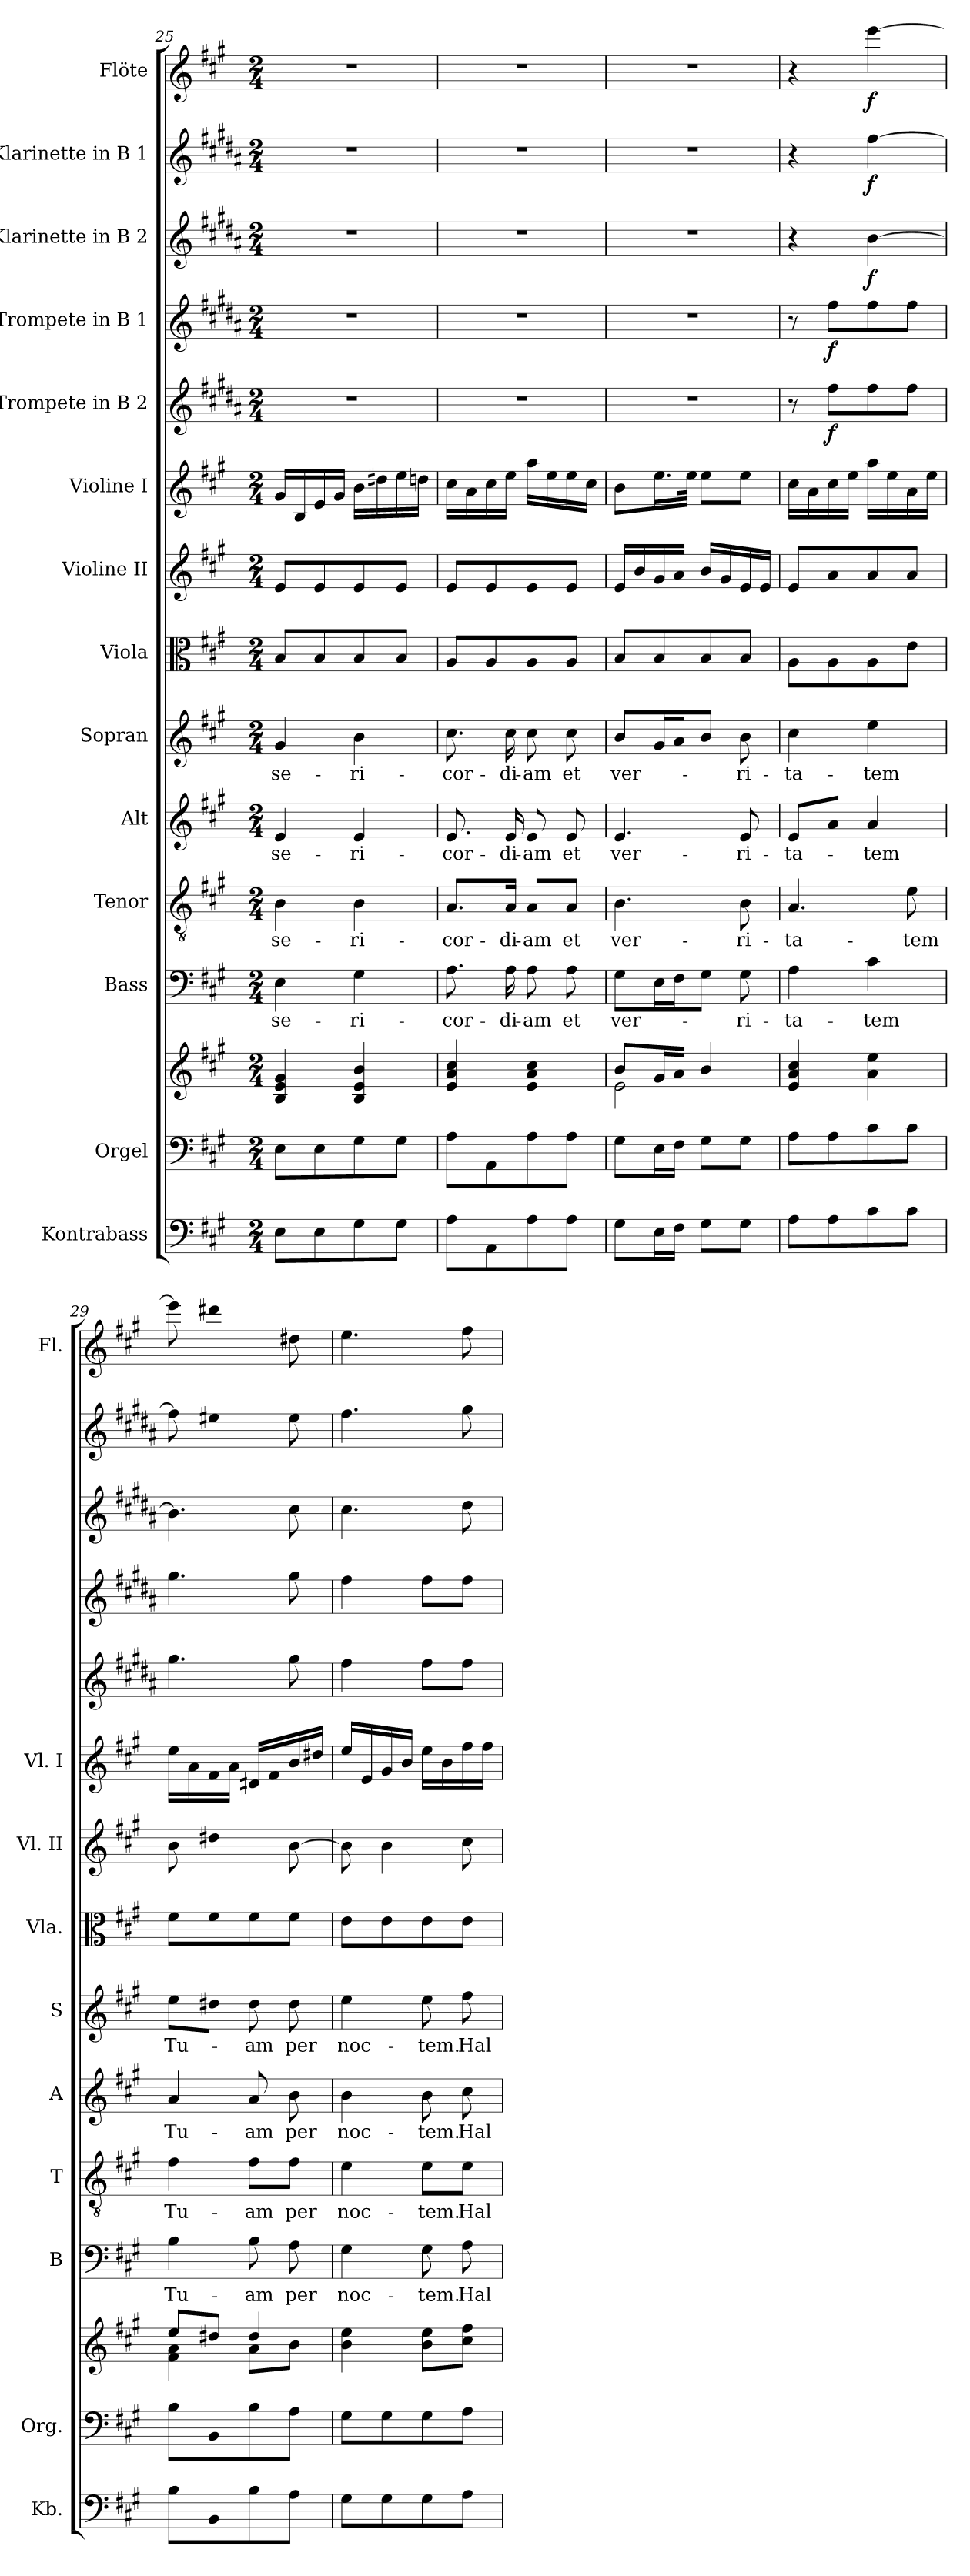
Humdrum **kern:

**kern	**kern	**kern	**kern	**text	**kern	**text	**kern	**text	**kern	**text	**kern	**kern	**kern	**kern	**dynam	**kern	**dynam	**kern	**dynam	**kern	**dynam	**kern	**dynam
*part14	*part13	*part13	*part12	*part12	*part11	*part11	*part10	*part10	*part9	*part9	*part8	*part7	*part6	*part5	*part5	*part4	*part4	*part3	*part3	*part2	*part2	*part1	*part1
*staff15	*staff14	*staff13	*staff12	*staff12	*staff11	*staff11	*staff10	*staff10	*staff9	*staff9	*staff8	*staff7	*staff6	*staff5	*staff5	*staff4	*staff4	*staff3	*staff3	*staff2	*staff2	*staff1	*staff1
*I"Kontrabass	*I"Orgel	*	*I"Bass	*	*I"Tenor	*	*I"Alt	*	*I"Sopran	*	*I"Viola	*I"Violine II	*I"Violine I	*I"Trompete in B 2	*	*I"Trompete in B 1	*	*I"Klarinette in B 2	*	*I"Klarinette in B 1	*	*I"Flöte	*
*I'Kb.	*I'Org.	*	*I'B	*	*I'T	*	*I'A	*	*I'S	*	*I'Vla.	*I'Vl. II	*I'Vl. I	*	*	*	*	*	*	*	*	*I'Fl.	*
*clefF4	*clefF4	*clefG2	*clefF4	*	*clefGv2	*	*clefG2	*	*clefG2	*	*clefC3	*clefG2	*clefG2	*clefG2	*	*clefG2	*	*clefG2	*	*clefG2	*	*clefG2	*
*ITrd7c12	*	*	*	*	*	*	*	*	*	*	*	*	*	*ITrd1c2	*	*ITrd1c2	*	*ITrd1c2	*	*ITrd1c2	*	*	*
*k[f#c#g#]	*k[f#c#g#]	*k[f#c#g#]	*k[f#c#g#]	*	*k[f#c#g#]	*	*k[f#c#g#]	*	*k[f#c#g#]	*	*k[f#c#g#]	*k[f#c#g#]	*k[f#c#g#]	*k[f#c#g#]	*	*k[f#c#g#]	*	*k[f#c#g#]	*	*k[f#c#g#]	*	*k[f#c#g#]	*
*A:	*A:	*A:	*A:	*	*A:	*	*A:	*	*A:	*	*A:	*A:	*A:	*A:	*	*A:	*	*A:	*	*A:	*	*A:	*
*M2/4	*M2/4	*M2/4	*M2/4	*	*M2/4	*	*M2/4	*	*M2/4	*	*M2/4	*M2/4	*M2/4	*M2/4	*	*M2/4	*	*M2/4	*	*M2/4	*	*M2/4	*
=25	=25	=25	=25	=25	=25	=25	=25	=25	=25	=25	=25	=25	=25	=25	=25	=25	=25	=25	=25	=25	=25	=25	=25
!	!	!	!	!LO:LY:b	!	!LO:LY:b	!	!LO:LY:b	!	!LO:LY:b	!	!	!	!	!	!	!	!	!	!	!	!	!
8EE\L	8E\L	4B/ 4e/ 4g#/	4E\	-se-	4B\	-se-	4e/	-se-	4g#/	-se-	8B/L	8e/L	16g#/LL	2r	.	2r	.	2r	.	2r	.	2r	.
.	.	.	.	.	.	.	.	.	.	.	.	.	16B/	.	.	.	.	.	.	.	.	.	.
8EE\	8E\	.	.	.	.	.	.	.	.	.	8B/	8e/	16e/	.	.	.	.	.	.	.	.	.	.
.	.	.	.	.	.	.	.	.	.	.	.	.	16g#/JJ	.	.	.	.	.	.	.	.	.	.
!	!	!	!	!LO:LY:b	!	!LO:LY:b	!	!LO:LY:b	!	!LO:LY:b	!	!	!	!	!	!	!	!	!	!	!	!	!
8GG#\	8G#\	4B/ 4e/ 4b/	4G#\	-ri-	4B\	-ri-	4e/	-ri-	4b\	-ri-	8B/	8e/	16b\LL	.	.	.	.	.	.	.	.	.	.
.	.	.	.	.	.	.	.	.	.	.	.	.	16dd#X\	.	.	.	.	.	.	.	.	.	.
8GG#\J	8G#\J	.	.	.	.	.	.	.	.	.	8B/J	8e/J	16ee\	.	.	.	.	.	.	.	.	.	.
.	.	.	.	.	.	.	.	.	.	.	.	.	16ddn\JJ	.	.	.	.	.	.	.	.	.	.
=26	=26	=26	=26	=26	=26	=26	=26	=26	=26	=26	=26	=26	=26	=26	=26	=26	=26	=26	=26	=26	=26	=26	=26
!	!	!	!	!LO:LY:b	!	!LO:LY:b	!	!LO:LY:b	!	!LO:LY:b	!	!	!	!	!	!	!	!	!	!	!	!	!
8AA\L	8A\L	4e/ 4a/ 4cc#/	8.A\	-cor-	8.A/L	-cor-	8.e/	-cor-	8.cc#\	-cor-	8A/L	8e/L	16cc#\LL	2r	.	2r	.	2r	.	2r	.	2r	.
.	.	.	.	.	.	.	.	.	.	.	.	.	16a\	.	.	.	.	.	.	.	.	.	.
8AAA\	8AA\	.	.	.	.	.	.	.	.	.	8A/	8e/	16cc#\	.	.	.	.	.	.	.	.	.	.
!	!	!	!	!LO:LY:b	!	!LO:LY:b	!	!LO:LY:b	!	!LO:LY:b	!	!	!	!	!	!	!	!	!	!	!	!	!
.	.	.	16A\	-di-	16A/Jk	-di-	16e/	-di-	16cc#\	-di-	.	.	16ee\JJ	.	.	.	.	.	.	.	.	.	.
!	!	!	!	!LO:LY:b	!	!LO:LY:b	!	!LO:LY:b	!	!LO:LY:b	!	!	!	!	!	!	!	!	!	!	!	!	!
8AA\	8A\	4e/ 4a/ 4cc#/	8A\	-am	8A/L	-am	8e/	-am	8cc#\	-am	8A/	8e/	16aa\LL	.	.	.	.	.	.	.	.	.	.
.	.	.	.	.	.	.	.	.	.	.	.	.	16ee\	.	.	.	.	.	.	.	.	.	.
!	!	!	!	!LO:LY:b	!	!LO:LY:b	!	!LO:LY:b	!	!LO:LY:b	!	!	!	!	!	!	!	!	!	!	!	!	!
8AA\J	8A\J	.	8A\	et	8A/J	et	8e/	et	8cc#\	et	8A/J	8e/J	16ee\	.	.	.	.	.	.	.	.	.	.
.	.	.	.	.	.	.	.	.	.	.	.	.	16cc#\JJ	.	.	.	.	.	.	.	.	.	.
=27	=27	=27	=27	=27	=27	=27	=27	=27	=27	=27	=27	=27	=27	=27	=27	=27	=27	=27	=27	=27	=27	=27	=27
*	*	*^	*	*	*	*	*	*	*	*	*	*	*	*	*	*	*	*	*	*	*	*	*
!	!	!	!	!	!LO:LY:b	!	!LO:LY:b	!	!LO:LY:b	!	!LO:LY:b	!	!	!	!	!	!	!	!	!	!	!	!	!
8GG#\L	8G#\L	8b/L	2e\	8G#\L	ver-	4.B\	ver-	4.e/	ver-	8b/L	ver-	8B/L	16e/LL	8b\L	2r	.	2r	.	2r	.	2r	.	2r	.
.	.	.	.	.	.	.	.	.	.	.	.	.	16b/	.	.	.	.	.	.	.	.	.	.	.
16EE\L	16E\L	16g#/L	.	16E\L	.	.	.	.	.	16g#/L	.	8B/	16g#/	16.ee\L	.	.	.	.	.	.	.	.	.	.
16FF#\JJ	16F#\JJ	16a/JJ	.	16F#\J	.	.	.	.	.	16a/J	.	.	16a/JJ	.	.	.	.	.	.	.	.	.	.	.
.	.	.	.	.	.	.	.	.	.	.	.	.	.	32ee\JJk	.	.	.	.	.	.	.	.	.	.
8GG#\L	8G#\L	4b/	.	8G#\J	.	.	.	.	.	8b/J	.	8B/	16b/LL	8ee\L	.	.	.	.	.	.	.	.	.	.
.	.	.	.	.	.	.	.	.	.	.	.	.	16g#/	.	.	.	.	.	.	.	.	.	.	.
!	!	!	!	!	!LO:LY:b	!	!LO:LY:b	!	!LO:LY:b	!	!LO:LY:b	!	!	!	!	!	!	!	!	!	!	!	!	!
8GG#\J	8G#\J	.	.	8G#\	-ri-	8B\	-ri-	8e/	-ri-	8b\	-ri-	8B/J	16e/	8ee\J	.	.	.	.	.	.	.	.	.	.
.	.	.	.	.	.	.	.	.	.	.	.	.	16e/JJ	.	.	.	.	.	.	.	.	.	.	.
*	*	*v	*v	*	*	*	*	*	*	*	*	*	*	*	*	*	*	*	*	*	*	*	*	*
=28	=28	=28	=28	=28	=28	=28	=28	=28	=28	=28	=28	=28	=28	=28	=28	=28	=28	=28	=28	=28	=28	=28	=28
!	!	!	!	!LO:LY:b	!	!LO:LY:b	!	!LO:LY:b	!	!LO:LY:b	!	!	!	!	!	!	!	!	!	!	!	!	!
8AA\L	8A\L	4e/ 4a/ 4cc#/	4A\	-ta-	4.A/	-ta-	8e/L	-ta-	4cc#\	-ta-	8A\L	8e/L	16cc#\LL	8r	.	8r	.	4r	.	4r	.	4r	.
.	.	.	.	.	.	.	.	.	.	.	.	.	16a\	.	.	.	.	.	.	.	.	.	.
!	!	!	!	!	!	!	!	!	!	!	!	!	!	!	!LO:DY:b	!	!LO:DY:b	!	!	!	!	!	!
8AA\	8A\	.	.	.	.	.	8a/J	.	.	.	8A\	8a/	16cc#\	8ee\L	f	8ee\L	f	.	.	.	.	.	.
.	.	.	.	.	.	.	.	.	.	.	.	.	16ee\JJ	.	.	.	.	.	.	.	.	.	.
!	!	!	!	!LO:LY:b	!	!	!	!LO:LY:b	!	!LO:LY:b	!	!	!	!	!	!	!	!	!LO:DY:b	!	!LO:DY:b	!	!LO:DY:b
8C#\	8c#\	4a\ 4ee\	4c#\	-tem	.	.	4a/	-tem	4ee\	-tem	8A\	8a/	16aa\LL	8ee\	.	8ee\	.	[4a\	f	[4ee\	f	[4eee\	f
.	.	.	.	.	.	.	.	.	.	.	.	.	16ee\	.	.	.	.	.	.	.	.	.	.
!	!	!	!	!	!	!LO:LY:b	!	!	!	!	!	!	!	!	!	!	!	!	!	!	!	!	!
8C#\J	8c#\J	.	.	.	8e\	-tem	.	.	.	.	8e\J	8a/J	16a\	8ee\J	.	8ee\J	.	.	.	.	.	.	.
.	.	.	.	.	.	.	.	.	.	.	.	.	16ee\JJ	.	.	.	.	.	.	.	.	.	.
!!LO:PB:g=z
=29	=29	=29	=29	=29	=29	=29	=29	=29	=29	=29	=29	=29	=29	=29	=29	=29	=29	=29	=29	=29	=29	=29	=29
*	*	*^	*	*	*	*	*	*	*	*	*	*	*	*	*	*	*	*	*	*	*	*	*
!	!	!	!	!	!LO:LY:b	!	!LO:LY:b	!	!LO:LY:b	!	!LO:LY:b	!	!	!	!	!	!	!	!	!	!	!	!	!
8BB\L	8B\L	8ee/L	4f#\ 4a\	4B\	Tu-	4f#\	Tu-	4a/	Tu-	8ee\L	Tu-	8f#\L	8b\	16ee\LL	4.ff#\	.	4.ff#\	.	4.a\]	.	8ee\]	.	8eee\]	.
.	.	.	.	.	.	.	.	.	.	.	.	.	.	16a\	.	.	.	.	.	.	.	.	.	.
8BBB\	8BB\	8dd#X/J	.	.	.	.	.	.	.	8dd#X\J	.	8f#\	4dd#X\	16f#\	.	.	.	.	.	.	4dd#X\	.	4ddd#X\	.
.	.	.	.	.	.	.	.	.	.	.	.	.	.	16a\JJ	.	.	.	.	.	.	.	.	.	.
!	!	!	!	!	!LO:LY:b	!	!LO:LY:b	!	!LO:LY:b	!	!LO:LY:b	!	!	!	!	!	!	!	!	!	!	!	!	!
8BB\	8B\	4dd#/	8a\L	8B\	-am	8f#\L	-am	8a/	-am	8dd#\	-am	8f#\	.	16d#X/LL	.	.	.	.	.	.	.	.	.	.
.	.	.	.	.	.	.	.	.	.	.	.	.	.	16f#/	.	.	.	.	.	.	.	.	.	.
!	!	!	!	!	!LO:LY:b	!	!LO:LY:b	!	!LO:LY:b	!	!LO:LY:b	!	!	!	!	!	!	!	!	!	!	!	!	!
8AA\J	8A\J	.	8b\J	8A\	per	8f#\J	per	8b\	per	8dd#\	per	8f#\J	[8b\	16b/	8ff#\	.	8ff#\	.	8b\	.	8dd#\	.	8dd#X\	.
.	.	.	.	.	.	.	.	.	.	.	.	.	.	16dd#X/JJ	.	.	.	.	.	.	.	.	.	.
*	*	*v	*v	*	*	*	*	*	*	*	*	*	*	*	*	*	*	*	*	*	*	*	*	*
=30	=30	=30	=30	=30	=30	=30	=30	=30	=30	=30	=30	=30	=30	=30	=30	=30	=30	=30	=30	=30	=30	=30	=30
!	!	!	!	!LO:LY:b	!	!LO:LY:b	!	!LO:LY:b	!	!LO:LY:b	!	!	!	!	!	!	!	!	!	!	!	!	!
8GG#\L	8G#\L	4b\ 4ee\	4G#\	noc-	4e\	noc-	4b\	noc-	4ee\	noc-	8e\L	8b\]	16ee/LL	4ee\	.	4ee\	.	4.b\	.	4.ee\	.	4.ee\	.
.	.	.	.	.	.	.	.	.	.	.	.	.	16e/	.	.	.	.	.	.	.	.	.	.
8GG#\	8G#\	.	.	.	.	.	.	.	.	.	8e\	4b\	16g#/	.	.	.	.	.	.	.	.	.	.
.	.	.	.	.	.	.	.	.	.	.	.	.	16b/JJ	.	.	.	.	.	.	.	.	.	.
!	!	!	!	!LO:LY:b	!	!LO:LY:b	!	!LO:LY:b	!	!LO:LY:b	!	!	!	!	!	!	!	!	!	!	!	!	!
8GG#\	8G#\	8b\ 8ee\L	8G#\	-tem.	8e\L	-tem.	8b\	-tem.	8ee\	-tem.	8e\	.	16ee\LL	8ee\L	.	8ee\L	.	.	.	.	.	.	.
.	.	.	.	.	.	.	.	.	.	.	.	.	16b\	.	.	.	.	.	.	.	.	.	.
!	!	!	!	!LO:LY:b	!	!LO:LY:b	!	!LO:LY:b	!	!LO:LY:b	!	!	!	!	!	!	!	!	!	!	!	!	!
8AA\J	8A\J	8cc#\ 8ff#\J	8A\	Hal-	8e\J	Hal-	8cc#\	Hal-	8ff#\	Hal-	8e\J	8cc#\	16ff#\	8ee\J	.	8ee\J	.	8cc#\	.	8ff#\	.	8ff#\	.
.	.	.	.	.	.	.	.	.	.	.	.	.	16ff#\JJ	.	.	.	.	.	.	.	.	.	.
=	=	=	=	=	=	=	=	=	=	=	=	=	=	=	=	=	=	=	=	=	=	=	=
*-	*-	*-	*-	*-	*-	*-	*-	*-	*-	*-	*-	*-	*-	*-	*-	*-	*-	*-	*-	*-	*-	*-	*-
